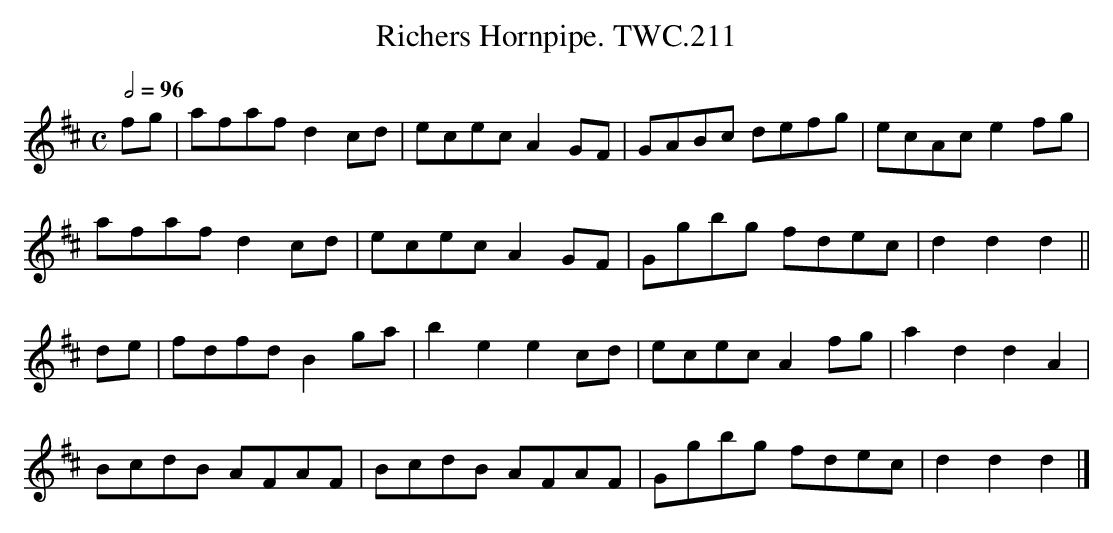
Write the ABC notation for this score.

X:1
T:Richers Hornpipe. TWC.211
L:1/8
M:C
Q:1/2=96
K:D
fg|afaf d2 cd|ecec A2 GF|GABc defg|ecAc e2 fg|
afaf d2 cd|ecec A2 GF|Ggbg fdec|d2d2d2 ||
de|fdfd B2 ga|b2e2e2 cd|ecec A2 fg|a2d2d2A2|
BcdB AFAF|BcdB AFAF|Ggbg fdec|d2d2d2 |]
